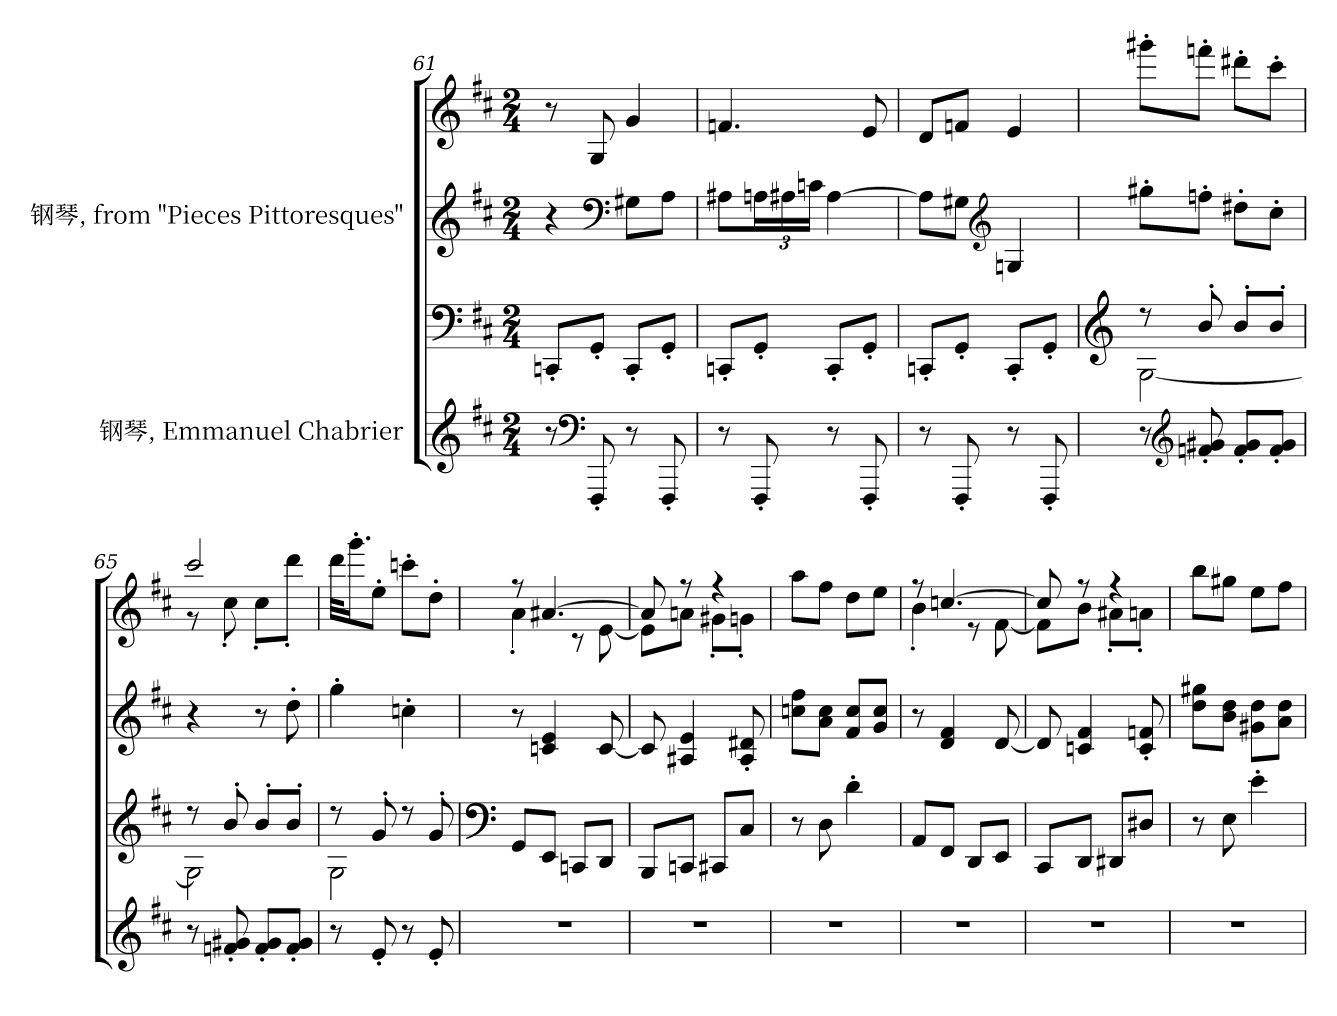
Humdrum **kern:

**kern	**kern	**kern	**kern
*part2	*part2	*part1	*part1
*staff4	*staff3	*staff2	*staff1
*I"钢琴, Emmanuel Chabrier	*	*I"钢琴, from &quot;Pieces Pittoresques&quot;	*
*clefG2	*clefF4	*clefG2	*clefG2
*k[f#c#]	*k[f#c#]	*k[f#c#]	*k[f#c#]
*M2/4	*M2/4	*M2/4	*M2/4
=61	=61	=61	=61
8r	8CCn'/L	4r	8r
*clefF4	*	*	*
8FFF#'/	8GG'/J	.	8G/
*	*	*clefF4	*
8r	8CC'/L	8G#X\L	4g/
8FFF#'/	8GG'/J	8A\J	.
=62	=62	=62	=62
8r	8CCn'/L	8A#X\L	4.fn/
*	*	*Xbrackettup	*
8FFF#'/	8GG'/J	24An\L	.
.	.	24A#X\	.
.	.	24cn\JJ	.
8r	8CC'/L	[4A#\	.
8FFF#'/	8GG'/J	.	8e/
=63	=63	=63	=63
8r	8CCn'/L	8A#\L]	8d/L
8FFF#'/	8GG'/J	8G#X\J	8fn/J
*	*	*clefG2	*
8r	8CC'/L	4Gn/	4e/
8FFF#'/	8GG'/J	.	.
!!LO:PB:g=z
=64	=64	=64	=64
*	*clefG2	*	*
*	*^	*	*
8r	8r	[2G\	8gg#X'\L	8ggg#X'\L
*clefG2	*	*	*	*
8fn/' 8g#X/'	8b'/	.	8ffn'\J	8fffn'\J
8f/' 8g#/'L	8b'/L	.	8dd#X'\L	8ddd#X'\L
8f/' 8g#/'J	8b'/J	.	8cc#'\J	8ccc#'\J
=65	=65	=65	=65	=65
*	*	*	*	*^
8r	8r	2G\]	4r	2ccc#/	8r
8fn/' 8g#X/'	8b'/	.	.	.	8cc#'\
8f/' 8g#/'L	8b'/L	.	8r	.	8cc#'\L
8f/' 8g#/'J	8b'/J	.	8dd'\	.	8ddd'\J
*	*	*	*	*v	*v
=66	=66	=66	=66	=66
8r	8r	2G\	4gg'\	32ddd\KLL
.	.	.	.	16.ggg'\J
8e'/	8g'/	.	.	8ee'\J
8r	8r	.	4ccn'\	8cccn'\L
8e'/	8g'/	.	.	8dd'\J
*	*v	*v	*	*
=67	=67	=67	=67
*	*clefF4	*	*
*	*	*	*^
2r	8GG/L	8r	8r	4a'\
.	8EE/J	4cn/ 4e/	[4.a#X/	.
.	8CCn/L	.	.	8r
.	8DD/J	[8c/	.	[8e\
!!LO:LB:g=z	!!
=68	=68	=68	=68	=68
2r	8BBB/L	8c/]	8a#/]	8e\L]
.	8CCn/J	4A#X/ 4e/	8r	8an\J
.	8CC#X/L	.	4r	8g#X'\L
.	8C#/J	8A#/' 8d#X/'	.	8gn'\J
*	*	*	*v	*v
=69	=69	=69	=69
2r	8r	8ccn\ 8ff#\L	8aa\L
.	8D\	8a\ 8cc\J	8ff#\J
.	4d'\	8f#/ 8cc/L	8dd\L
.	.	8g/ 8cc/J	8ee\J
=70	=70	=70	=70
*	*	*	*^
2r	8AA/L	8r	8r	4b'\
.	8FF#/J	4d/ 4f#/	[4.ccn/	.
.	8DD/L	.	.	8r
.	8EE/J	[8d/	.	[8f#\
=71	=71	=71	=71	=71
2r	8CC#/L	8d/]	8cc/]	8f#\L]
.	8DD/J	4cn/ 4f#/	8r	8b\J
.	8DD#X/L	.	4r	8a#X'\L
.	8D#X/J	8c/' 8fn/'	.	8an'\J
*	*	*	*v	*v
=72	=72	=72	=72
2r	8r	8dd\ 8gg#X\L	8bb\L
.	8E\	8b\ 8dd\J	8gg#X\J
.	4e'\	8g#X\ 8dd\L	8ee\L
.	.	8a\ 8dd\J	8ff#\J
=	=	=	=
*-	*-	*-	*-
